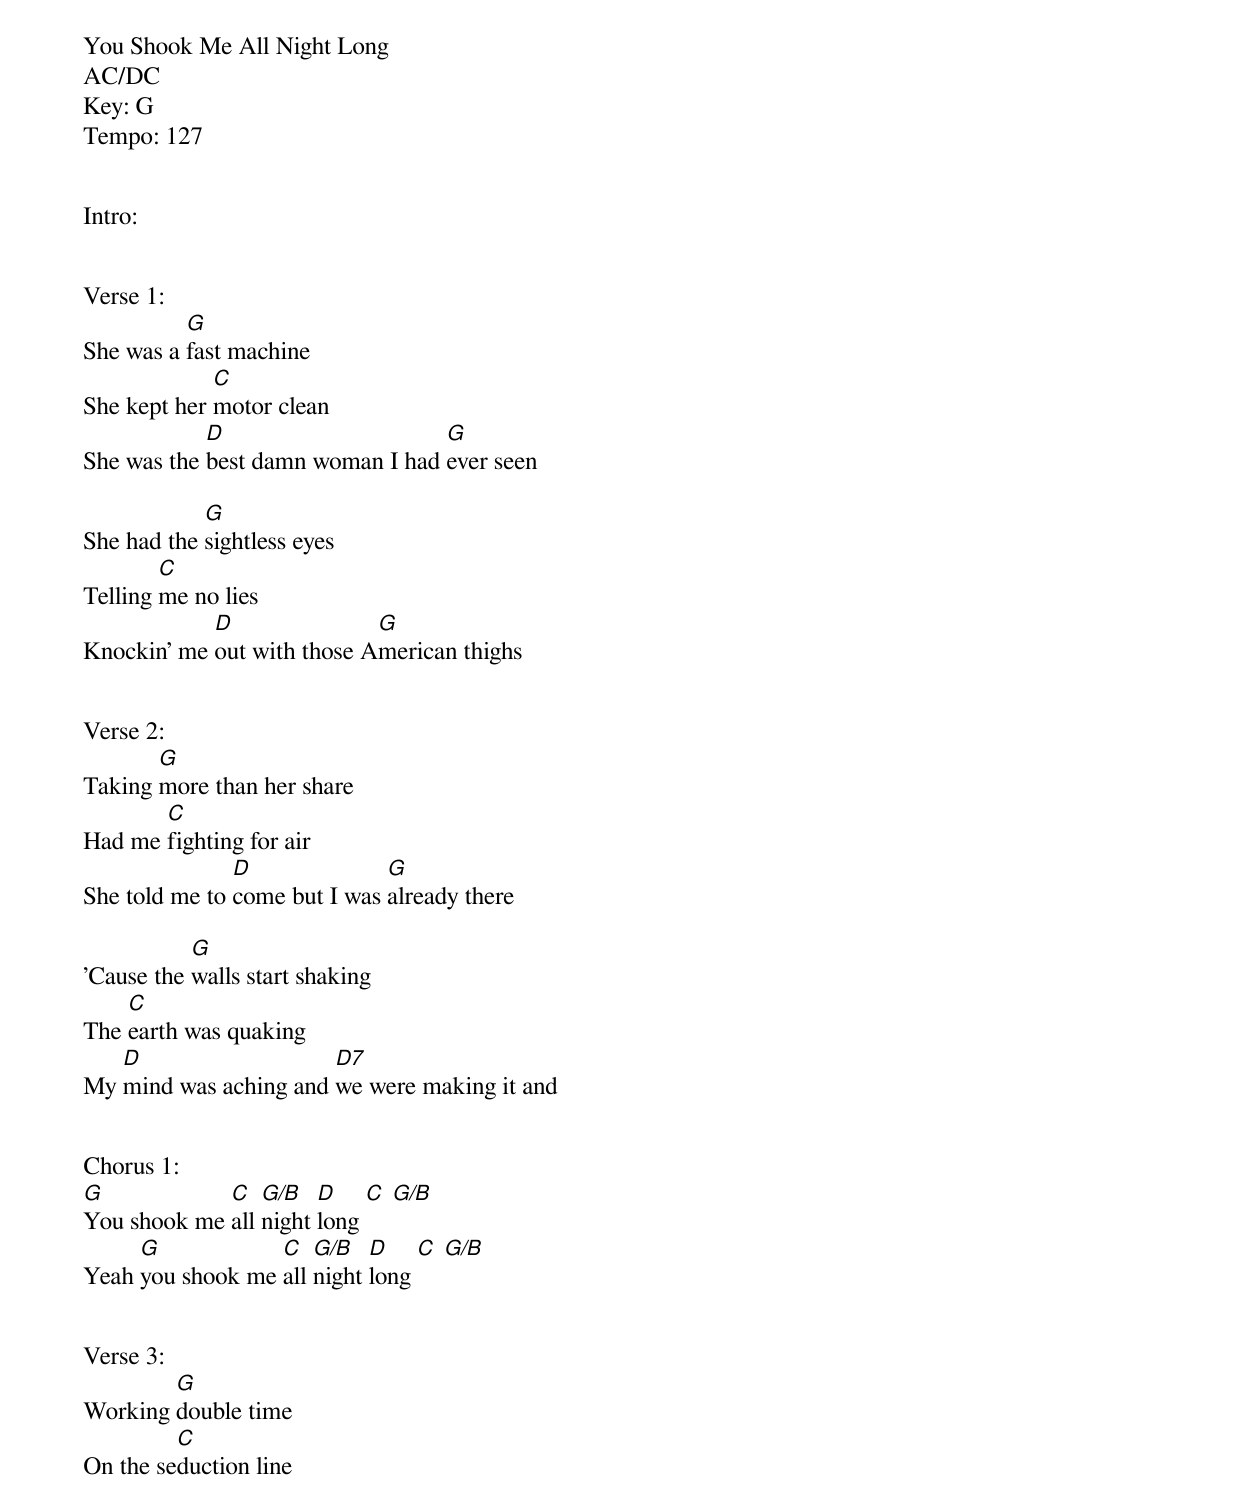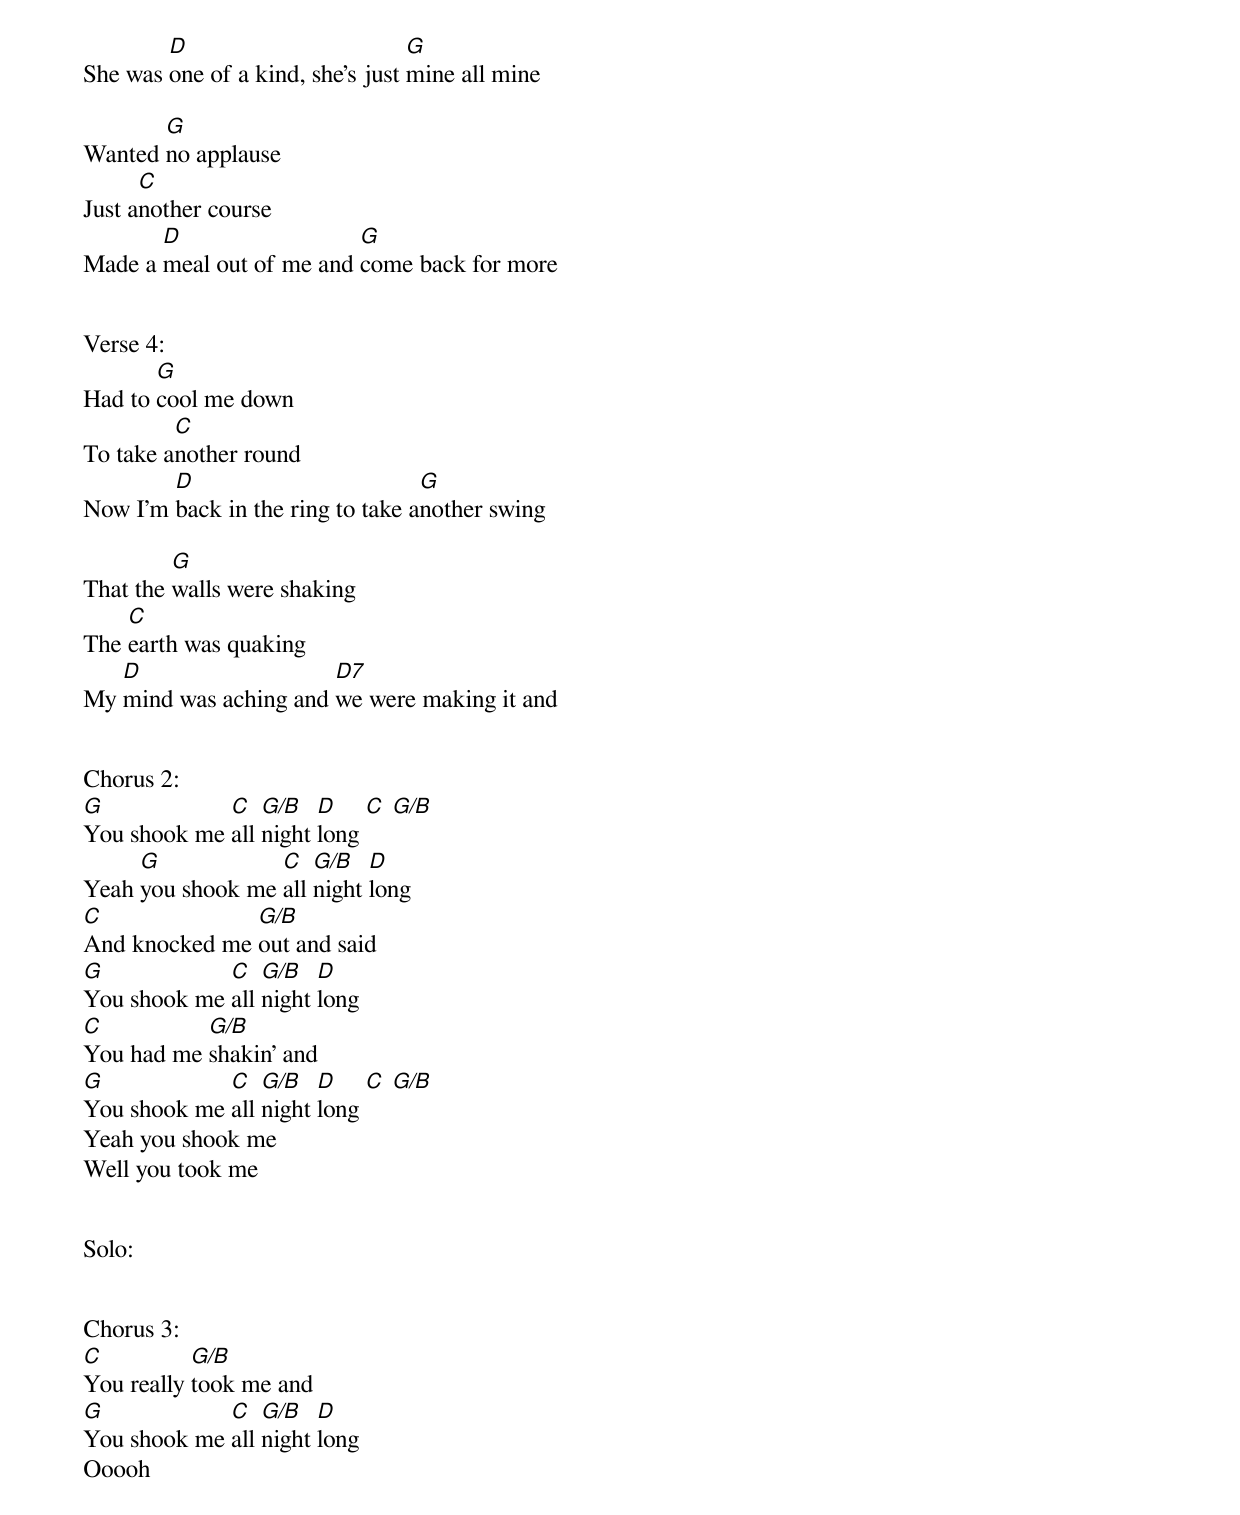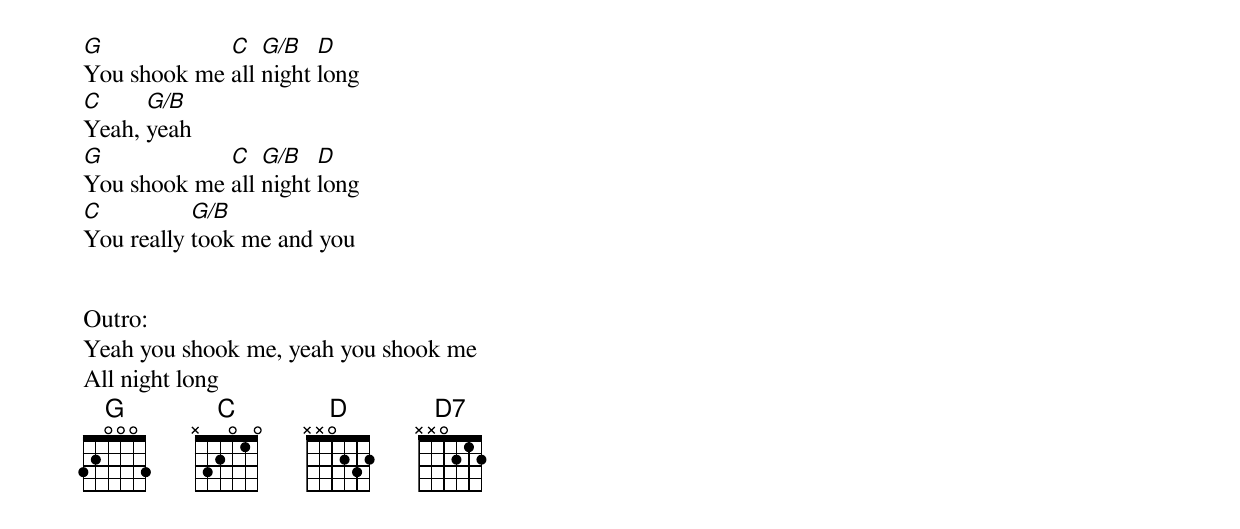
You Shook Me All Night Long
AC/DC
Key: G
Tempo: 127


Intro:


Verse 1:
She was a [G]fast machine
She kept her [C]motor clean
She was the [D]best damn woman I had [G]ever seen

She had the [G]sightless eyes
Telling [C]me no lies
Knockin' me [D]out with those A[G]merican thighs


Verse 2:
Taking [G]more than her share
Had me [C]fighting for air
She told me to [D]come but I was [G]already there

'Cause the [G]walls start shaking
The [C]earth was quaking
My [D]mind was aching and [D7]we were making it and


Chorus 1:
[G]You shook me [C]all [G/B]night [D]long [C] [G/B]
Yeah [G]you shook me [C]all [G/B]night [D]long [C] [G/B]


Verse 3:
Working [G]double time
On the se[C]duction line
She was [D]one of a kind, she's just [G]mine all mine

Wanted [G]no applause
Just a[C]nother course
Made a [D]meal out of me and [G]come back for more


Verse 4:
Had to [G]cool me down
To take a[C]nother round
Now I'm [D]back in the ring to take a[G]nother swing

That the [G]walls were shaking
The [C]earth was quaking
My [D]mind was aching and [D7]we were making it and


Chorus 2:
[G]You shook me [C]all [G/B]night [D]long [C] [G/B]
Yeah [G]you shook me [C]all [G/B]night [D]long
[C]And knocked me [G/B]out and said
[G]You shook me [C]all [G/B]night [D]long
[C]You had me [G/B]shakin' and
[G]You shook me [C]all [G/B]night [D]long [C] [G/B]
Yeah you shook me
Well you took me


Solo:


Chorus 3:
[C]You really [G/B]took me and
[G]You shook me [C]all [G/B]night [D]long
Ooooh

[G]You shook me [C]all [G/B]night [D]long
[C]Yeah, [G/B]yeah
[G]You shook me [C]all [G/B]night [D]long
[C]You really [G/B]took me and you


Outro:
Yeah you shook me, yeah you shook me
All night long
